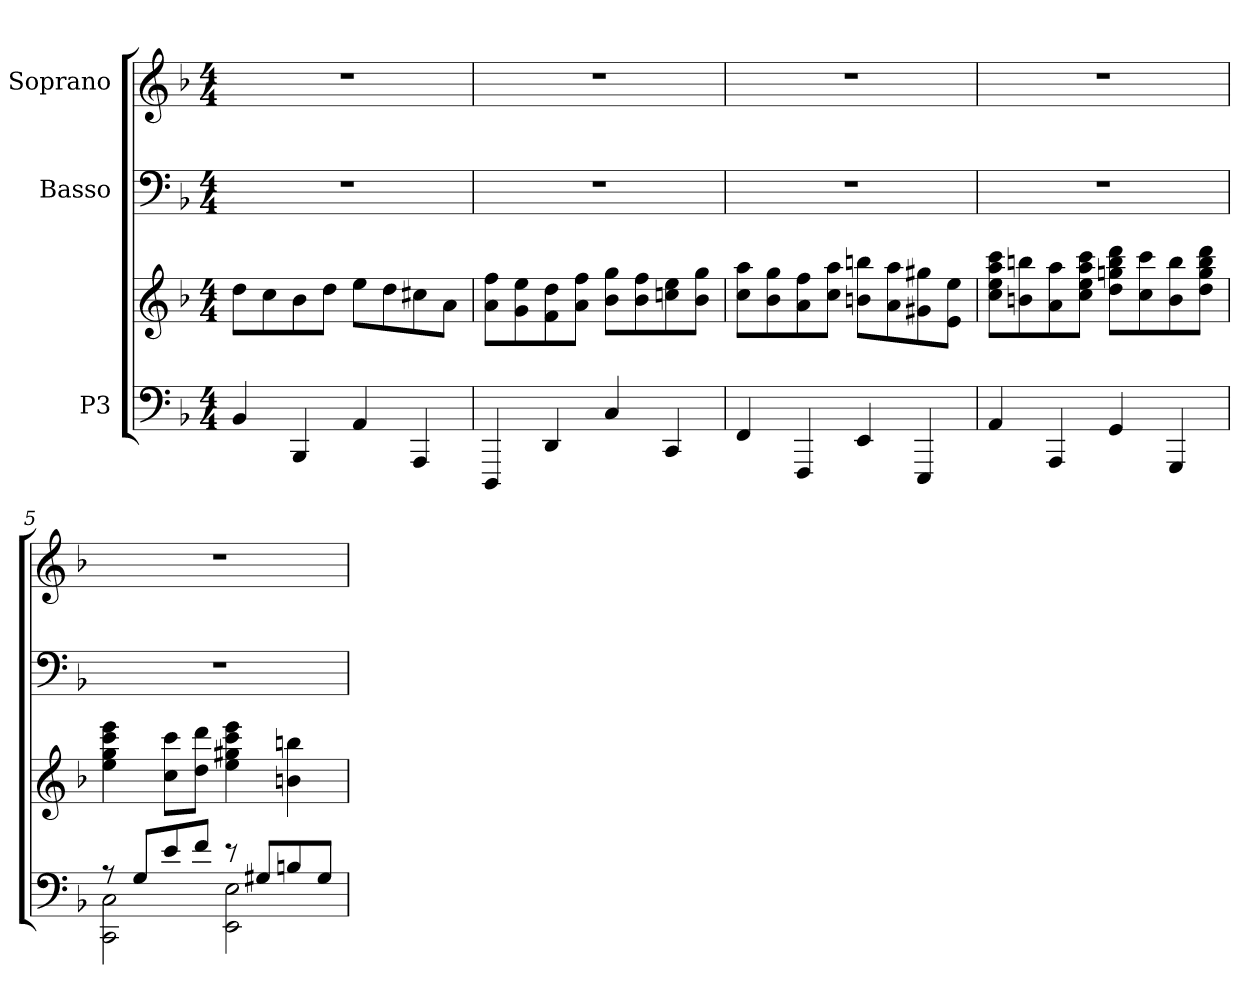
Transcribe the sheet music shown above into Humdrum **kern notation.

**kern	**kern	**kern	**kern
*part3	*part3	*part2	*part1
*staff4	*staff3	*staff2	*staff1
*I"P3	*	*I"Basso	*I"Soprano
!!LO:PB:g=z
*clefF4	*clefG2	*clefF4	*clefG2
*k[b-]	*k[b-]	*k[b-]	*k[b-]
*d:	*d:	*d:	*d:
*M4/4	*M4/4	*M4/4	*M4/4
*MM74	*MM74	*MM74	*MM74
=1	=1	=1	=1
4BB-i/	8ddi\L	1r	1r
.	8cci\	.	.
4BBB-i/	8b-i\	.	.
.	8ddi\J	.	.
4AAi/	8eei\L	.	.
.	8ddi\	.	.
4AAAi/	8cc#Xi\	.	.
.	8ai\J	.	.
=2	=2	=2	=2
4DDDi/	8ai\ 8ffiL	1r	1r
.	8gi\ 8eei	.	.
4DDi/	8fi\ 8ddi	.	.
.	8ai\ 8ffiJ	.	.
4Ci/	8b-i\ 8ggiL	.	.
.	8b-i\ 8ffi	.	.
4CCi/	8ccni\ 8eei	.	.
.	8b-i\ 8ggiJ	.	.
=3	=3	=3	=3
4FFi/	8cci\ 8aaiL	1r	1r
.	8b-i\ 8ggi	.	.
4FFFi/	8ai\ 8ffi	.	.
.	8cci\ 8aaiJ	.	.
4EEi/	8bni\ 8bbniL	.	.
.	8ai\ 8aai	.	.
4EEEi/	8g#Xi\ 8gg#Xi	.	.
.	8ei\ 8eeiJ	.	.
=4	=4	=4	=4
4AAi/	8cci\ 8eei 8aai 8ccciL	1r	1r
.	8bni\ 8bbni	.	.
4AAAi/	8ai\ 8aai	.	.
.	8cci\ 8eei 8aai 8ccciJ	.	.
4GGi/	8ddi\ 8ggni 8bbi 8dddiL	.	.
.	8cci\ 8ccci	.	.
4GGGi/	8bi\ 8bbi	.	.
.	8ddi\ 8ggi 8bbi 8dddiJ	.	.
!!LO:LB:g=z
=5	=5	=5	=5
*^	*	*	*
8r	2CCi\ 2Ci	4eei\ 4ggi 4ccci 4eeei	1r	1r
8Gi/L	.	.	.	.
8ei/	.	8cci\ 8ccciL	.	.
8fi/J	.	8ddi\ 8dddiJ	.	.
8r	2EEi\ 2Ei	4eei\ 4gg#Xi 4ccci 4eeei	.	.
8G#Xi/L	.	.	.	.
8Bni/	.	4bni\ 4bbni	.	.
8G#i/J	.	.	.	.
*v	*v	*	*	*
=	=	=	=
*-	*-	*-	*-
